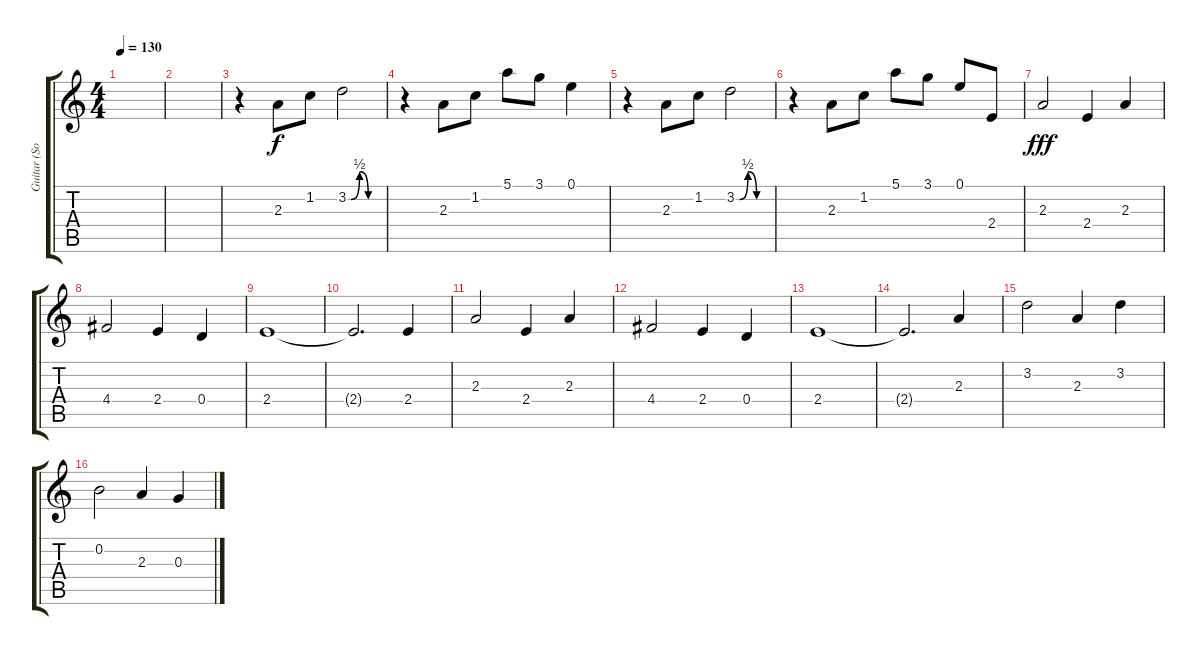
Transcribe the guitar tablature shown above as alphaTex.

\track ("Guitar (Solo)" "Guitar (So") {instrument electricguitarclean}
\staff {score tabs}
\tuning (E4 B3 G3 D3 A2 E2) {hide}
\ts (4 4)
\tempo 130
\clef g2
\ks c
|
|
r.4 2.3.8 1.2.8 3.2{be (custom 0 0 5 0 20 2 35 0 60 0)}.2 |
r.4 2.3.8 1.2.8 5.1.8 3.1.8 0.1.4 |
r.4 2.3.8 1.2.8 3.2{be (custom 0 0 6 0 20 2 35 0 60 0)}.2 |
r.4 2.3.8 1.2.8 5.1.8 3.1.8 0.1.8 2.4.8{dy f} |
2.3.2{dy fff} 2.4.4 2.3.4 |
4.4.2 2.4.4 0.4.4 |
2.4.1 |
2.4{t}.2{d} 2.4.4 |
2.3.2 2.4.4 2.3.4 |
4.4.2 2.4.4 0.4.4 |
2.4.1 |
2.4{t}.2{d} 2.3.4 |
3.2.2 2.3.4 3.2.4 |
0.2.2 2.3.4 0.3.4
